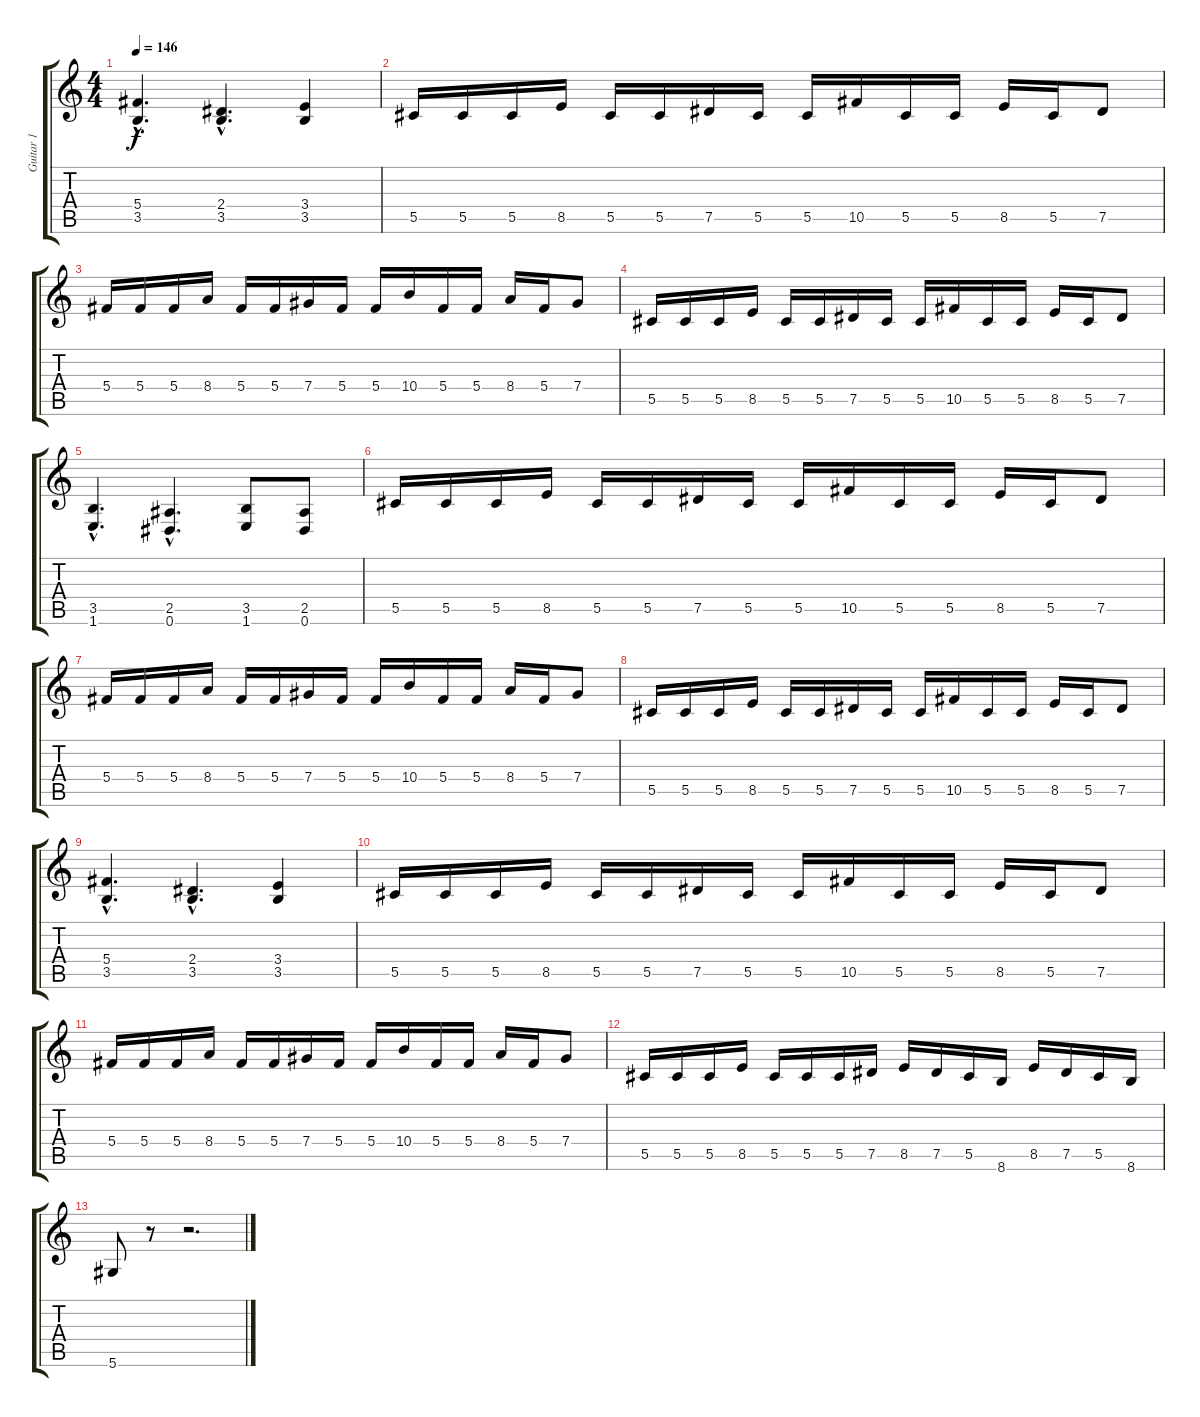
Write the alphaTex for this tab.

\track ("Guitar 1" "Guitar 1") {instrument distortionguitar}
\staff {score tabs}
\tuning (Eb4 Bb3 Gb3 Db3 Ab2 Eb2) {hide}
\ts (4 4)
\tempo 146
\clef g2
\ks c
(5.4{hac} 3.5{hac}).4{d dy f} (2.4{hac} 3.5{hac}).4{d} (3.4 3.5).4 |
5.5.16 5.5.16 5.5.16 8.5.16 5.5.16 5.5.16 7.5.16 5.5.16 5.5.16 10.5.16 5.5.16 5.5.16 8.5.16 5.5.16 7.5.8 |
5.4.16 5.4.16 5.4.16 8.4.16 5.4.16 5.4.16 7.4.16 5.4.16 5.4.16 10.4.16 5.4.16 5.4.16 8.4.16 5.4.16 7.4.8 |
5.5.16 5.5.16 5.5.16 8.5.16 5.5.16 5.5.16 7.5.16 5.5.16 5.5.16 10.5.16 5.5.16 5.5.16 8.5.16 5.5.16 7.5.8 |
(3.5{hac} 1.6{hac}).4{d} (2.5{hac} 0.6{hac}).4{d} (3.5 1.6).8 (2.5 0.6).8 |
5.5.16 5.5.16 5.5.16 8.5.16 5.5.16 5.5.16 7.5.16 5.5.16 5.5.16 10.5.16 5.5.16 5.5.16 8.5.16 5.5.16 7.5.8 |
5.4.16 5.4.16 5.4.16 8.4.16 5.4.16 5.4.16 7.4.16 5.4.16 5.4.16 10.4.16 5.4.16 5.4.16 8.4.16 5.4.16 7.4.8 |
5.5.16 5.5.16 5.5.16 8.5.16 5.5.16 5.5.16 7.5.16 5.5.16 5.5.16 10.5.16 5.5.16 5.5.16 8.5.16 5.5.16 7.5.8 |
(5.4{hac} 3.5{hac}).4{d} (2.4{hac} 3.5{hac}).4{d} (3.4 3.5).4 |
5.5.16 5.5.16 5.5.16 8.5.16 5.5.16 5.5.16 7.5.16 5.5.16 5.5.16 10.5.16 5.5.16 5.5.16 8.5.16 5.5.16 7.5.8 |
5.4.16 5.4.16 5.4.16 8.4.16 5.4.16 5.4.16 7.4.16 5.4.16 5.4.16 10.4.16 5.4.16 5.4.16 8.4.16 5.4.16 7.4.8 |
5.5.16 5.5.16 5.5.16 8.5.16 5.5.16 5.5.16 5.5.16 7.5.16 8.5.16 7.5.16 5.5.16 8.6.16 8.5.16 7.5.16 5.5.16 8.6.16 |
5.6.8 r.8 r.2{d}
